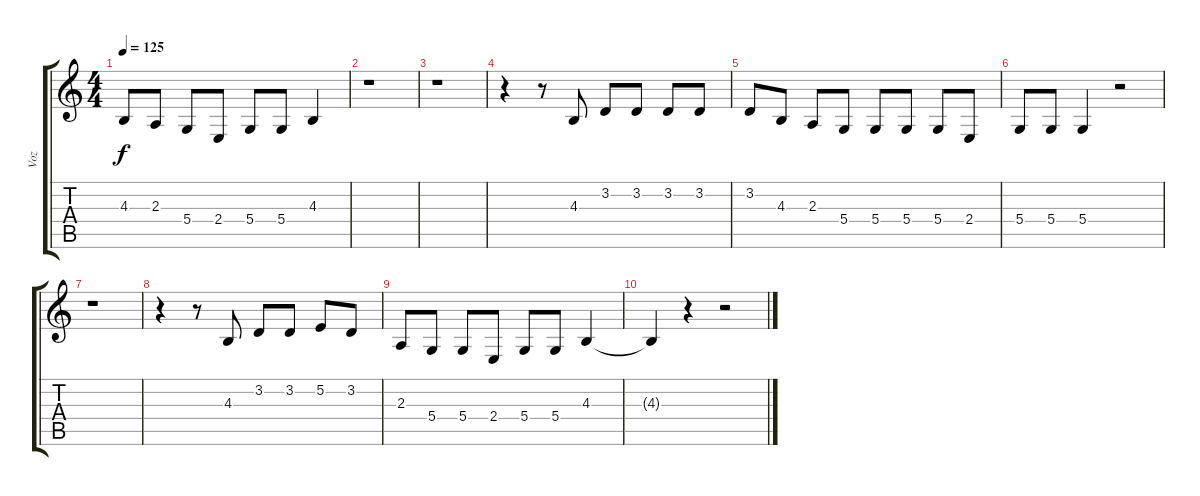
\track ("Voz" "Voz") {instrument tuba}
\staff {score tabs}
\tuning (E4 B3 G3 D3 A2 E2) {hide}
\ts (4 4)
\tempo 125
\clef g2
\ks c
4.3.8{dy f} 2.3.8 5.4.8 2.4.8 5.4.8 5.4.8 4.3.4 |
r.1 |
r.1 |
r.4 r.8 4.3.8 3.2.8 3.2.8 3.2.8 3.2.8 |
3.2.8 4.3.8 2.3.8 5.4.8 5.4.8 5.4.8 5.4.8 2.4.8 |
5.4.8 5.4.8 5.4.4 r.2 |
r.1 |
r.4 r.8 4.3.8 3.2.8 3.2.8 5.2.8 3.2.8 |
2.3.8 5.4.8 5.4.8 2.4.8 5.4.8 5.4.8 4.3.4 |
4.3{t}.4 r.4 r.2
